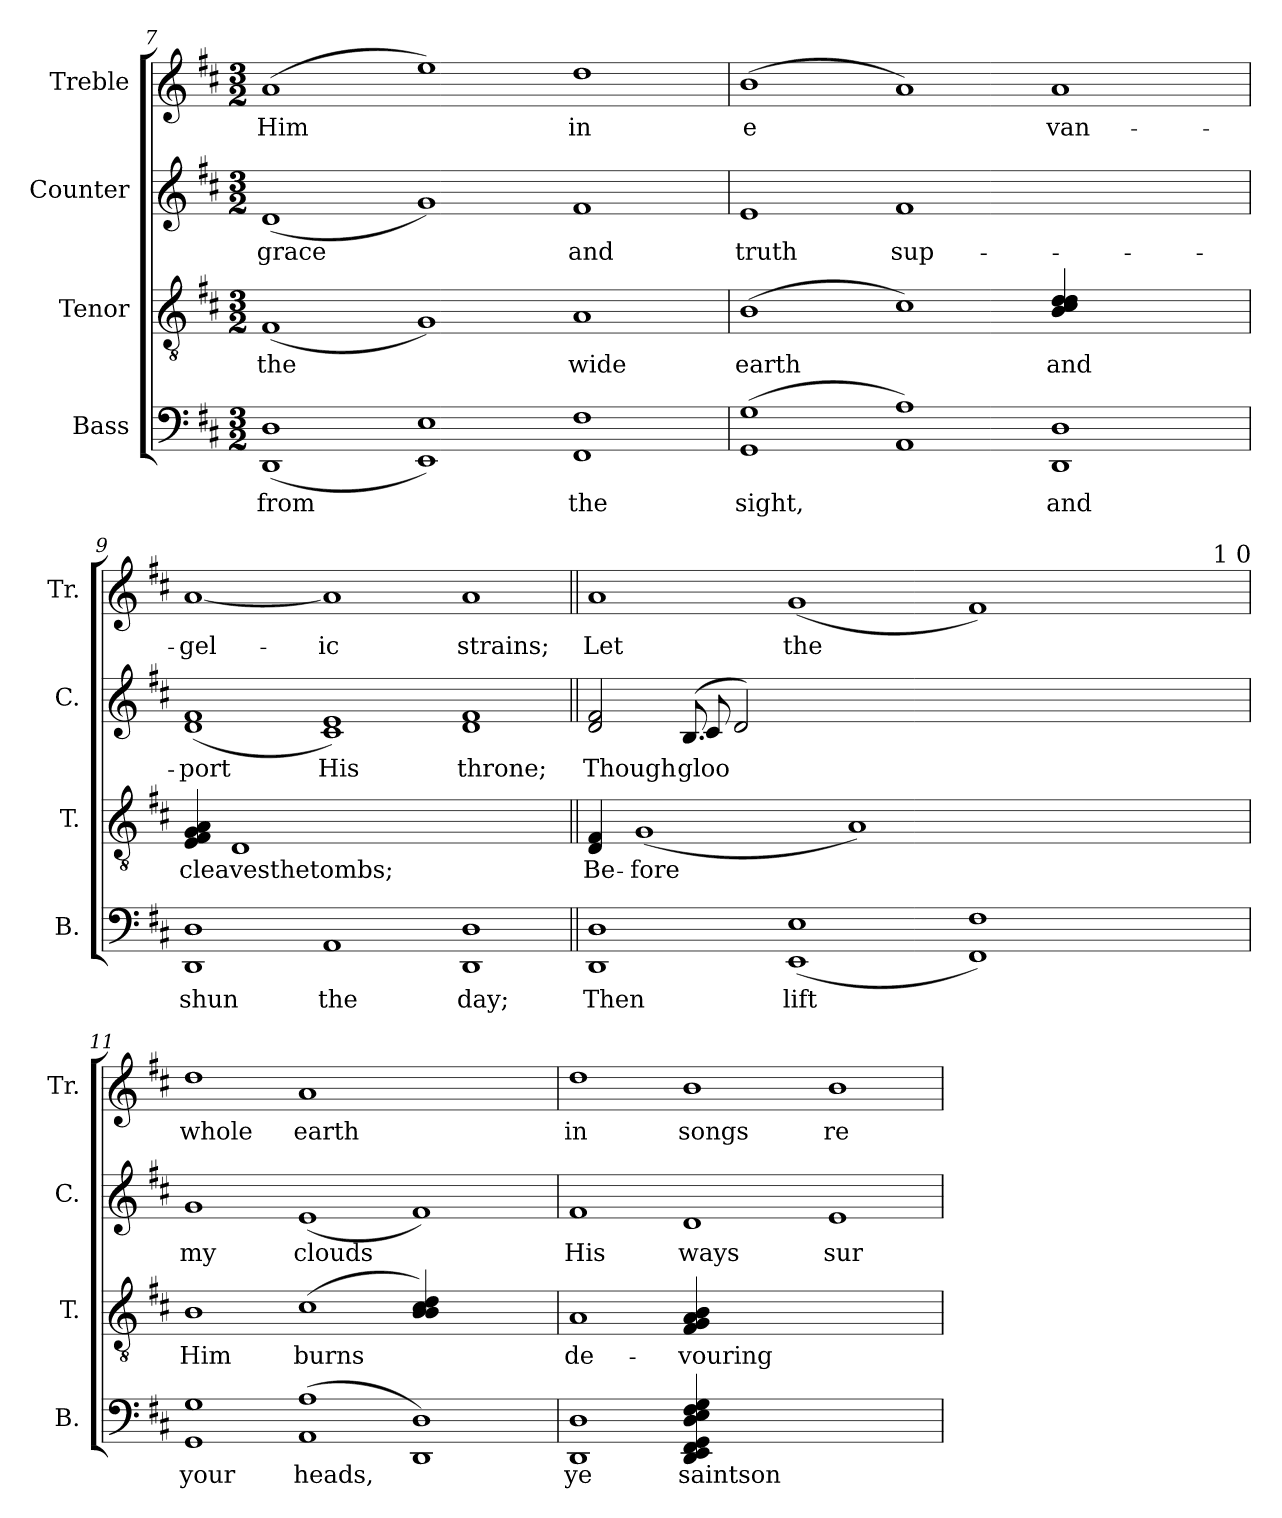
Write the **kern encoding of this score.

**kern	**text	**kern	**text	**kern	**text	**kern	**text
*part4	*part4	*part3	*part3	*part2	*part2	*part1	*part1
*staff4	*staff4	*staff3	*staff3	*staff2	*staff2	*staff1	*staff1
*I"Bass	*	*I"Tenor	*	*I"Counter	*	*I"Treble	*
*I'B.	*	*I'T.	*	*I'C.	*	*I'Tr.	*
*clefF4	*	*clefGv2	*	*clefG2	*	*clefG2	*
*k[f#c#]	*	*k[f#c#]	*	*k[f#c#]	*	*k[f#c#]	*
*D:	*	*D:	*	*D:	*	*D:	*
*M3/2	*	*M3/2	*	*M3/2	*	*M3/2	*
=7	=7	=7	=7	=7	=7	=7	=7
!	!LO:LY:b:rj	!	!LO:LY:b:rj	!	!LO:LY:b:rj	!	!LO:LY:b:rj
(>1D 1DD	from	(<1F#	the	(<1d	grace	(>1a	Him
!	!LO:LY:b:rj	!	!LO:LY:b:rj	!	!LO:LY:b:rj	!	!LO:LY:b:rj
1E 1EE)	.	1G)	.	1g)	.	1ee)	.
!	!LO:LY:b:rj	!	!LO:LY:b:rj	!	!LO:LY:b:rj	!	!LO:LY:b:rj
1F# 1FF#	the	1A	wide	1f#	and	1dd	in
!!LO:LB:g=z
=8	=8	=8	=8	=8	=8	=8	=8
!	!LO:LY:b:rj	!	!LO:LY:b:rj	!	!LO:LY:b:rj	!	!LO:LY:b:rj
(>1G 1GG	sight,	(>1B	earth	1e	truth	(>1b	e-
!	!LO:LY:b:rj	!	!LO:LY:b:rj	!	!LO:LY:b:rj	!	!LO:LY:b:rj
1A 1AA)	.	1c#)	.	1f#	sup-	1a)	--
!	!LO:LY:b:rj	!	!LO:LY:b:rj	!	!	!	!LO:LY:b:rj
1D 1DD	and	(<4d/< 4c#/< 4B/< 4d/<	and	1ryy	.	1a	-van-
.	.	2.ryy	.	.	.	.	.
=9	=9	=9	=9	=9	=9	=9	=9
!	!LO:LY:b:rj	!	!LO:LY:b:rj	!	!LO:LY:b:rj	!	!LO:LY:b:rj
1D 1DD	shun	(<(<4A/ 4G/ 4F#/ 4E/	cleavesthetombs;	(<1f# 1d	-port	[<1a	-gel-
!	!	!	!LO:LY:b:rj	!	!	!	!
.	.	1D	.	.	.	.	.
!	!LO:LY:b:rj	!	!	!	!LO:LY:b:rj	!	!LO:LY:b:rj
1AA	the	.	.	1e 1c#)	His	1a]	-ic
.	.	1..ryy	.	.	.	.	.
!	!LO:LY:b:rj	!	!	!	!LO:LY:b:rj	!	!LO:LY:b:rj
1D 1DD	day;	.	.	1f# 1d	throne;	1a	strains;
=10||	=10||	=10||	=10||	=10||	=10||	=10||	=10||
!	!LO:LY:b:rj	!	!LO:LY:b:rj	!	!LO:LY:b:rj	!	!LO:LY:b:rj
*	*	*	*	*^	*	*^	*
1D 1DD	Then	(<4D/ 4F#/	Be-	2f#/ 2d/	2ryy	Though	1a	1ryy	Let
!	!	!	!LO:LY:b:rj	!	!	!	!	!	!
.	.	(<1G	-fore	.	.	.	.	.	.
!	!	!	!	!	!	!LO:LY:b:rj	!	!	!
.	.	.	.	(<8.B/	8c#/	gloo-	.	.	.
.	.	.	.	.	1ryy	.	.	.	.
!	!	!	!	!	!	!LO:LY:b:rj	!	!	!
.	.	.	.	2d/)	.	--	.	.	.
!	!LO:LY:b:rj	!	!	!	!	!	!	!	!LO:LY:b:rj
(>1E 1EE	lift	.	.	.	.	.	(<1g	1ryy	the
.	.	.	.	1ryy	.	.	.	.	.
!	!	!	!LO:LY:b:rj	!	!	!	!	!	!
.	.	1A)	.	.	.	.	.	.	.
.	.	.	.	.	2ryy	.	.	.	.
!	!LO:LY:b:rj	!	!	!	!	!	!	!	!LO:LY:b:rj
1F# 1FF#)	.	.	.	.	.	.	1f#)	2ryy	.
.	.	.	.	.	4ryy	.	.	.	.
.	.	.	.	2ryy	.	.	.	.	.
.	.	2.ryy	.	.	.	.	.	.	.
.	.	.	.	.	16ryy	.	.	.	.
.	.	.	.	.	2ryy	.	.	.	.
.	.	.	.	.	.	.	.	4ryy	.
.	.	.	.	4ryy	.	.	.	.	.
.	.	.	.	.	.	.	.	8ryy	.
.	.	.	.	.	.	.	.	64ryy	.
!	!	!	!	!	!	!	!	!LO:TX:a:t=1 0	!
.	.	.	.	.	.	.	.	16..ryy	.
.	.	.	.	16ryy	16ryy	.	.	.	.
=11	=11	=11	=11	=11	=11	=11	=11	=11	=11
!	!LO:LY:b:rj	!	!LO:LY:b:rj	!	!	!LO:LY:b:rj	!	!	!LO:LY:b:rj
*	*	*	*	*v	*v	*	*	*	*
*	*	*	*	*	*	*v	*v	*
1G 1GG	your	1B	Him	1g	-my	1dd	whole
!	!LO:LY:b:rj	!	!LO:LY:b:rj	!	!LO:LY:b:rj	!	!LO:LY:b:rj
(>1A 1AA	heads,	(>1c#	burns	(<1e	clouds	1a	earth
!	!LO:LY:b:rj	!	!LO:LY:b:rj	!	!LO:LY:b:rj	!	!
1D 1DD)	.	(<(<4d/< 4c#/< 4B/< 4B/<)	.	1f#)	.	1ryy	.
.	.	2.ryy	.	.	.	.	.
!!LO:PB:g=z
=12	=12	=12	=12	=12	=12	=12	=12
!	!LO:LY:b:rj	!	!LO:LY:b:rj	!	!LO:LY:b:rj	!	!LO:LY:b:rj
1D 1DD	ye	1A	de-	1f#	His	1dd	in
!	!LO:LY:b:rj	!	!LO:LY:b:rj	!	!LO:LY:b:rj	!	!LO:LY:b:rj
(>(<4G/ 4F#/ 4E/ 4D/ 4GG/ 4FF#/ 4EE/ 4DD/	saintson	(<(<4B/ 4A/ 4G/ 4F#/	-vouring-	1d	ways	1b	songs
1..ryy	.	1..ryy	.	.	.	.	.
!	!	!	!	!	!LO:LY:b:rj	!	!LO:LY:b:rj
.	.	.	.	1e	sur-	1b	re-
=	=	=	=	=	=	=	=
*-	*-	*-	*-	*-	*-	*-	*-
